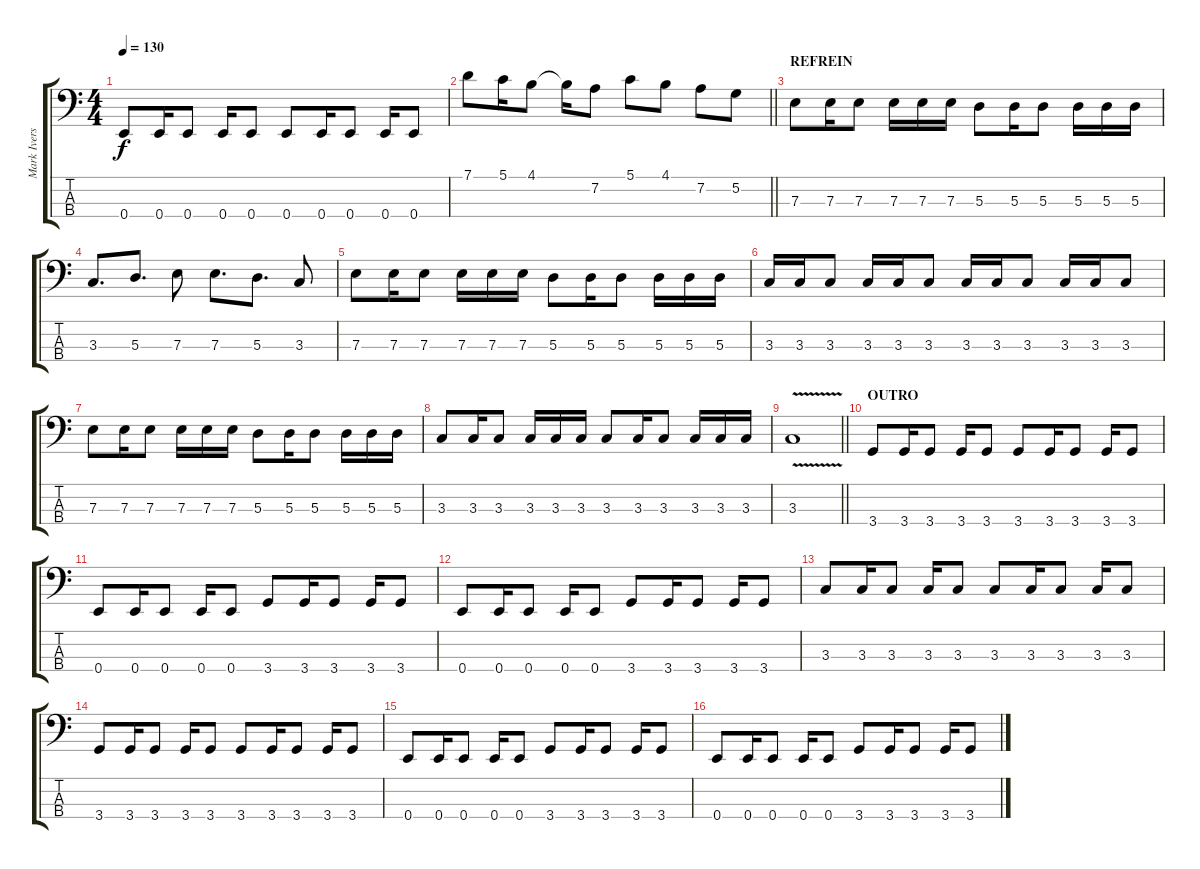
\track ("Mark Iversen" "Mark Ivers") {instrument electricbassfinger}
\staff {score tabs}
\tuning (G2 D2 A1 E1) {hide}
\ts (4 4)
\tempo 130
\clef f4
\ks c
0.4.8{dy f} 0.4.16 0.4.8 0.4.16 0.4.8 0.4.8 0.4.16 0.4.8 0.4.16 0.4.8 |
\barLineRight lightlight
7.1.8 5.1.16 4.1.8 4.1{t}.16 7.2.8 5.1.8 4.1.8 7.2.8 5.2.8 |
\section ("" "REFREIN")
7.3.8 7.3.16 7.3.8 7.3.16 7.3.16 7.3.16 5.3.8 5.3.16 5.3.8 5.3.16 5.3.16 5.3.16 |
3.3.8{d} 5.3.8{d} 7.3.8 7.3.8{d} 5.3.8{d} 3.3.8 |
7.3.8 7.3.16 7.3.8 7.3.16 7.3.16 7.3.16 5.3.8 5.3.16 5.3.8 5.3.16 5.3.16 5.3.16 |
3.3.16 3.3.16 3.3.8 3.3.16 3.3.16 3.3.8 3.3.16 3.3.16 3.3.8 3.3.16 3.3.16 3.3.8 |
7.3.8 7.3.16 7.3.8 7.3.16 7.3.16 7.3.16 5.3.8 5.3.16 5.3.8 5.3.16 5.3.16 5.3.16 |
3.3.8 3.3.16 3.3.8 3.3.16 3.3.16 3.3.16 3.3.8 3.3.16 3.3.8 3.3.16 3.3.16 3.3.16 |
\barLineRight lightlight
3.3{v}.1 |
\section ("" "OUTRO")
3.4.8 3.4.16 3.4.8 3.4.16 3.4.8 3.4.8 3.4.16 3.4.8 3.4.16 3.4.8 |
0.4.8 0.4.16 0.4.8 0.4.16 0.4.8 3.4.8 3.4.16 3.4.8 3.4.16 3.4.8 |
0.4.8 0.4.16 0.4.8 0.4.16 0.4.8 3.4.8 3.4.16 3.4.8 3.4.16 3.4.8 |
3.3.8 3.3.16 3.3.8 3.3.16 3.3.8 3.3.8 3.3.16 3.3.8 3.3.16 3.3.8 |
3.4.8 3.4.16 3.4.8 3.4.16 3.4.8 3.4.8 3.4.16 3.4.8 3.4.16 3.4.8 |
0.4.8 0.4.16 0.4.8 0.4.16 0.4.8 3.4.8 3.4.16 3.4.8 3.4.16 3.4.8 |
0.4.8 0.4.16 0.4.8 0.4.16 0.4.8 3.4.8 3.4.16 3.4.8 3.4.16 3.4.8
